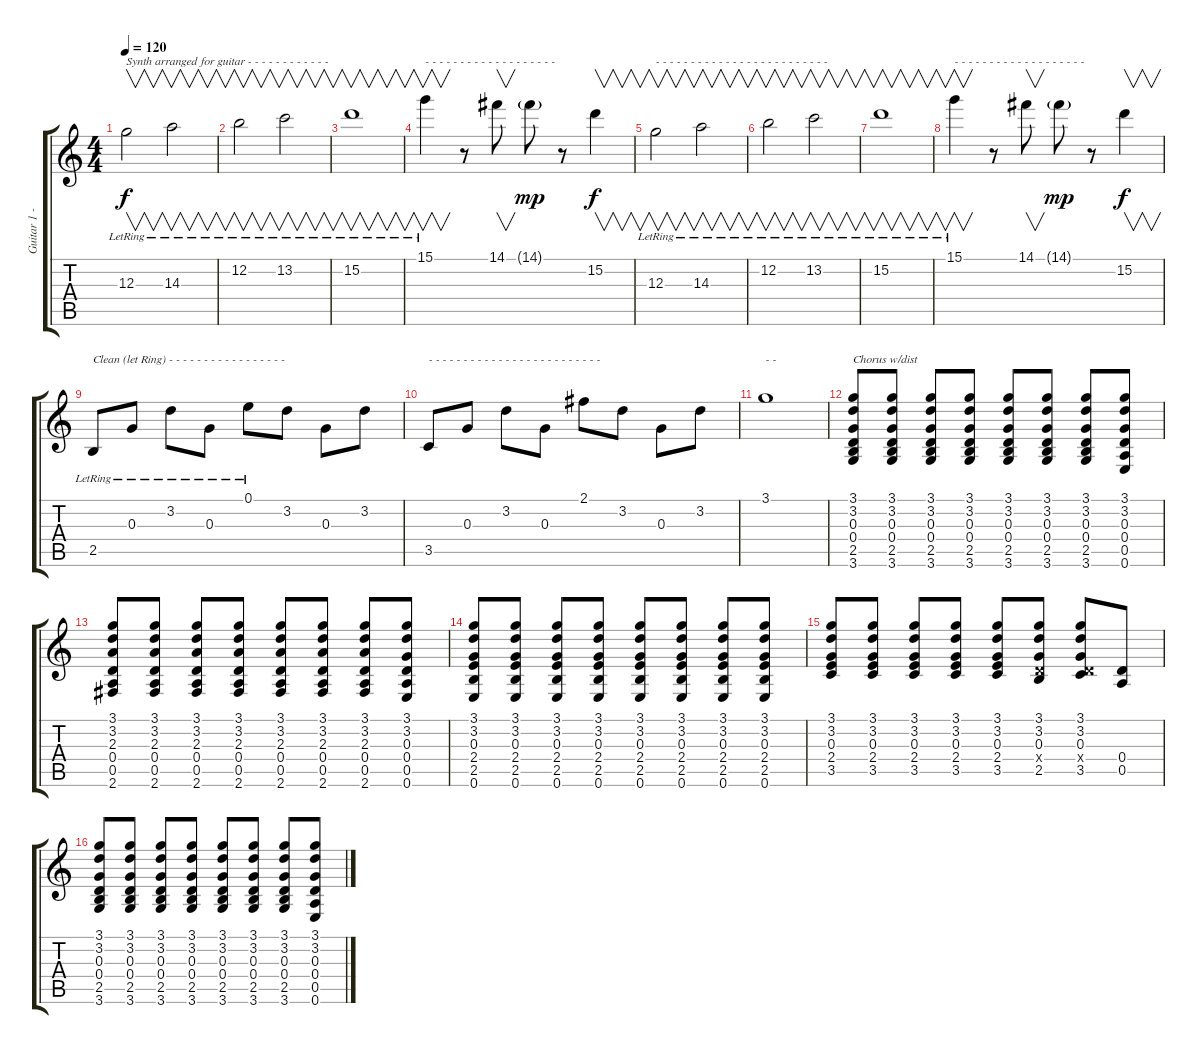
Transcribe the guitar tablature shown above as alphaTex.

\track ("Guitar 1 - Mike" "Guitar 1 -") {instrument distortionguitar}
\staff {score tabs}
\tuning (E4 B3 G3 D3 A2 E2) {hide}
\ts (4 4)
\tempo 120
\clef g2
\ks c
12.3{lr}.2{v txt "Synth arranged for guitar - - - - - - - - - - - - " dy f} 14.3{lr}.2{v} |
12.2{lr}.2{v} 13.2{lr}.2{v} |
15.2{lr}.1{v} |
15.1{lr}.4{v txt "- - - - - - - - - - - - - - - - - - -"} r.8 14.1.8{v} 14.1{g}.8{dy mp} r.8 15.2.4{v dy f} |
12.3{lr}.2{v txt "- - - - - - - - - - - - - - - - - - - - - - - - - "} 14.3{lr}.2{v} |
12.2{lr}.2{v} 13.2{lr}.2{v} |
15.2{lr}.1{v} |
15.1{lr}.4{v txt "- - - - - - - - - - - - - - - - - - -"} r.8 14.1.8{v} 14.1{g}.8{dy mp} r.8 15.2.4{v dy f} |
2.5{lr}.8{txt "Clean (let Ring) - - - - - - - - - - - - - - - - -"} 0.3{lr}.8 3.2{lr}.8 0.3{lr}.8 0.1{lr}.8 3.2.8 0.3.8 3.2.8 |
3.5.8{txt "- - - - - - - - - - - - - - - - - - - - - - - - - "} 0.3.8 3.2.8 0.3.8 2.1.8 3.2.8 0.3.8 3.2.8 |
3.1.1{txt "- - "} |
(3.1 3.2 0.3 0.4 2.5 3.6).8{txt "Chorus w/dist"} (3.1 3.2 0.3 0.4 2.5 3.6).8 (3.1 3.2 0.3 0.4 2.5 3.6).8 (3.1 3.2 0.3 0.4 2.5 3.6).8 (3.1 3.2 0.3 0.4 2.5 3.6).8 (3.1 3.2 0.3 0.4 2.5 3.6).8 (3.1 3.2 0.3 0.4 2.5 3.6).8 (3.1 3.2 0.3 0.4 0.5 0.6).8 |
(3.1 3.2 2.3 0.4 0.5 2.6).8 (3.1 3.2 2.3 0.4 0.5 2.6).8 (3.1 3.2 2.3 0.4 0.5 2.6).8 (3.1 3.2 2.3 0.4 0.5 2.6).8 (3.1 3.2 2.3 0.4 0.5 2.6).8 (3.1 3.2 2.3 0.4 0.5 2.6).8 (3.1 3.2 2.3 0.4 0.5 2.6).8 (3.1 3.2 0.3 0.4 0.5 0.6).8 |
(3.1 3.2 0.3 2.4 2.5 0.6).8 (3.1 3.2 0.3 2.4 2.5 0.6).8 (3.1 3.2 0.3 2.4 2.5 0.6).8 (3.1 3.2 0.3 2.4 2.5 0.6).8 (3.1 3.2 0.3 2.4 2.5 0.6).8 (3.1 3.2 0.3 2.4 2.5 0.6).8 (3.1 3.2 0.3 2.4 2.5 0.6).8 (3.1 3.2 0.3 2.4 2.5 0.6).8 |
(3.1 3.2 0.3 2.4 3.5).8 (3.1 3.2 0.3 2.4 3.5).8 (3.1 3.2 0.3 2.4 3.5).8 (3.1 3.2 0.3 2.4 3.5).8 (3.1 3.2 0.3 2.4 3.5).8 (3.1 3.2 0.3 0.4{x} 2.5).8 (3.1 3.2 0.3 0.4{x} 3.5).8 (0.4 0.5).8 |
(3.1 3.2 0.3 0.4 2.5 3.6).8 (3.1 3.2 0.3 0.4 2.5 3.6).8 (3.1 3.2 0.3 0.4 2.5 3.6).8 (3.1 3.2 0.3 0.4 2.5 3.6).8 (3.1 3.2 0.3 0.4 2.5 3.6).8 (3.1 3.2 0.3 0.4 2.5 3.6).8 (3.1 3.2 0.3 0.4 2.5 3.6).8 (3.1 3.2 0.3 0.4 0.5 0.6).8
